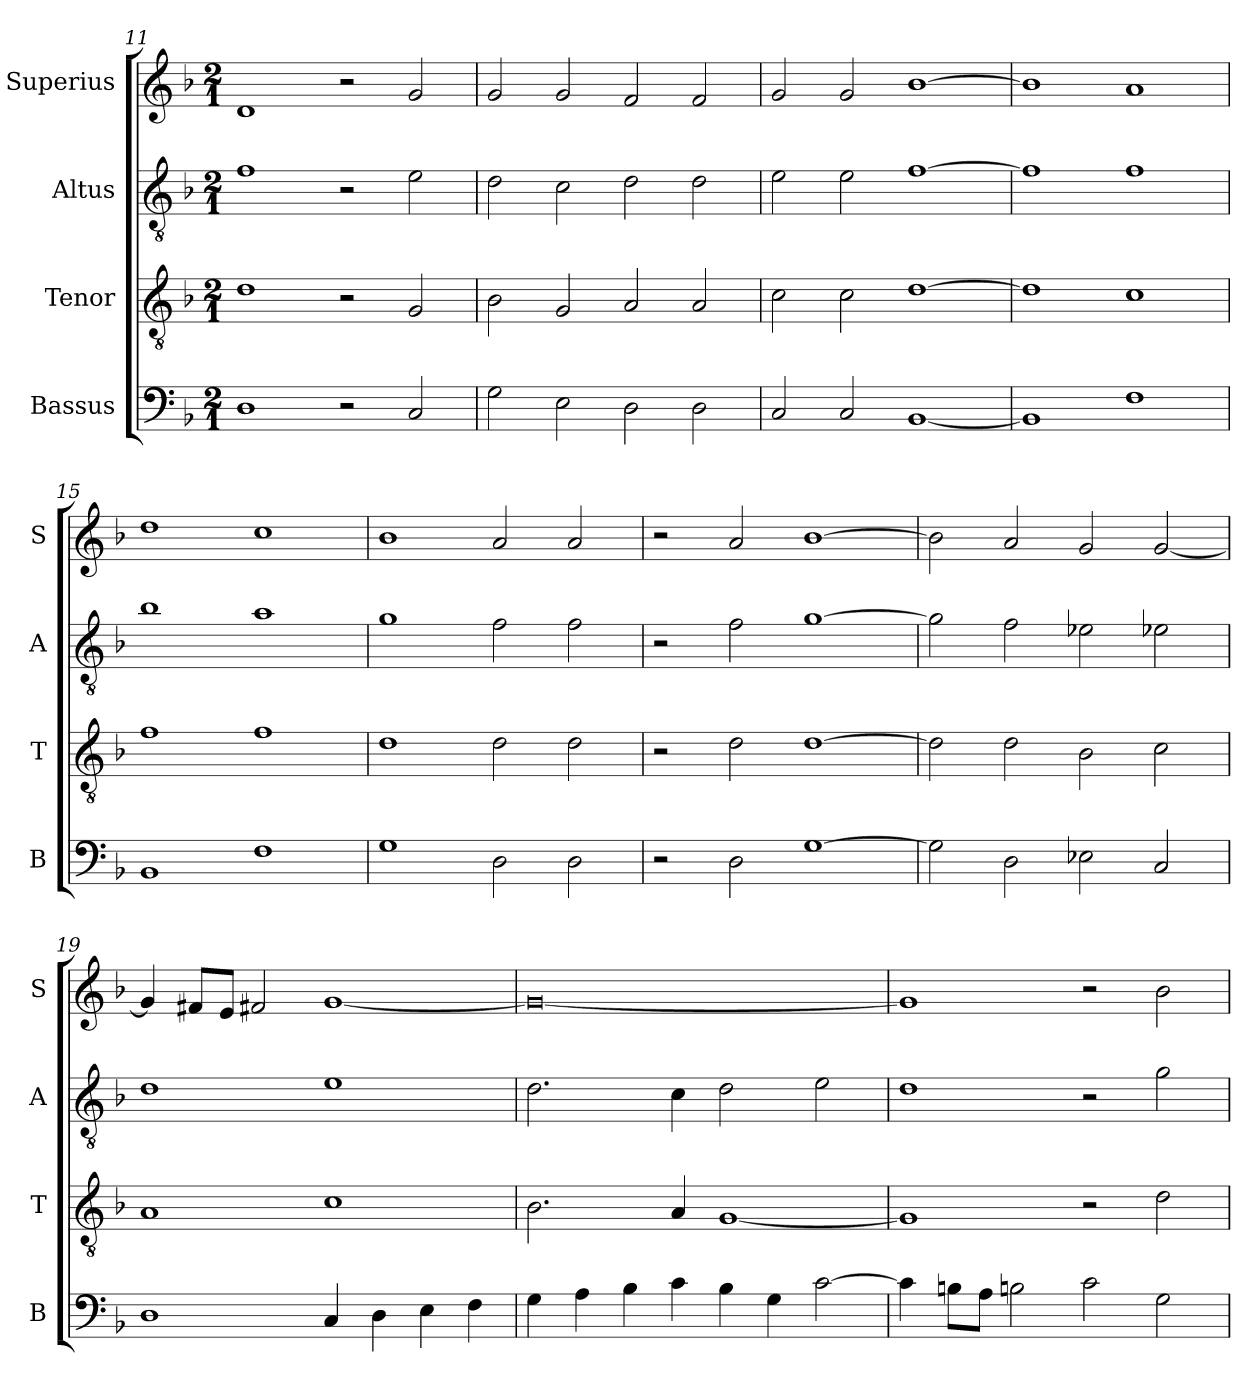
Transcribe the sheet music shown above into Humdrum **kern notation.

**kern	**kern	**kern	**kern
*part4	*part3	*part2	*part1
*staff4	*staff3	*staff2	*staff1
*I"Bassus	*I"Tenor	*I"Altus	*I"Superius
*I'B	*I'T	*I'A	*I'S
*clefF4	*clefGv2	*clefGv2	*clefG2
*k[b-]	*k[b-]	*k[b-]	*k[b-]
*F:	*F:	*F:	*F:
*M2/1	*M2/1	*M2/1	*M2/1
=11	=11	=11	=11
1D	1d	1f	1d
2r	2r	2r	2r
2C	2G	2e	2g
=12	=12	=12	=12
2G	2B-	2d	2g
2E	2G	2c	2g
2D	2A	2d	2f
2D	2A	2d	2f
=13	=13	=13	=13
2C	2c	2e	2g
2C	2c	2e	2g
[1BB-	[1d	[1f	[1b-
=14	=14	=14	=14
1BB-]	1d]	1f]	1b-]
1F	1c	1f	1a
=15	=15	=15	=15
1BB-	1f	1b-	1dd
1F	1f	1a	1cc
=16	=16	=16	=16
1G	1d	1g	1b-
2D	2d	2f	2a
2D	2d	2f	2a
=17	=17	=17	=17
2r	2r	2r	2r
2D	2d	2f	2a
[1G	[1d	[1g	[1b-
=18	=18	=18	=18
2G]	2d]	2g]	2b-]
2D	2d	2f	2a
2E-X	2B-	2e-X	2g
2C	2c	2e-X	[2g
=19	=19	=19	=19
1D	1A	1d	4g]
.	.	.	8f#XL
.	.	.	8eJ
.	.	.	2f#X
4C	1c	1e	[1g
4D	.	.	.
4E	.	.	.
4F	.	.	.
=20	=20	=20	=20
4G	2.B-	2.d	0g_
4A	.	.	.
4B-	.	.	.
4c	4A	4c	.
4B-	[1G	2d	.
4G	.	.	.
[2c	.	2e	.
=21	=21	=21	=21
4c]	1G]	1d	1g]
8BnL	.	.	.
8AJ	.	.	.
2Bn	.	.	.
2c	2r	2r	2r
2G	2d	2g	2b-
=	=	=	=
*-	*-	*-	*-
